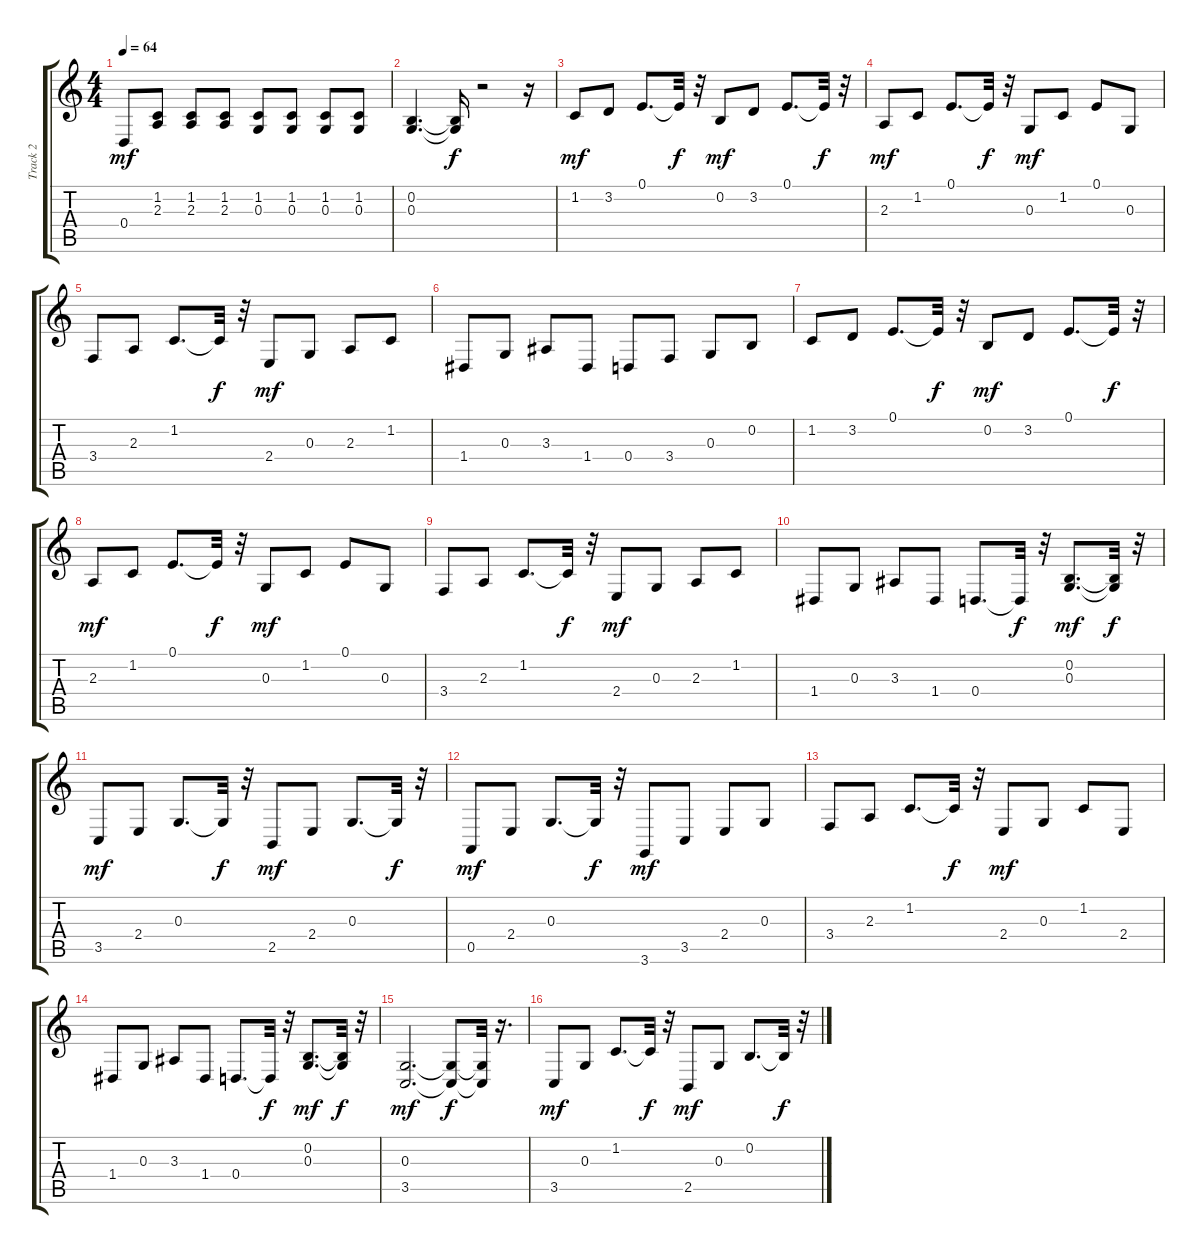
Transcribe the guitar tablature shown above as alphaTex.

\track ("Track 2" "Track 2") {instrument acousticgrandpiano}
\staff {score tabs}
\tuning (E4 B3 G3 D3 A2 E2) {hide}
\ts (4 4)
\tempo 64
\clef g2
\ks c
0.4.8{dy mf} (1.2 2.3).8 (1.2 2.3).8 (1.2 2.3).8 (1.2 0.3).8 (1.2 0.3).8 (1.2 0.3).8 (1.2 0.3).8 |
(0.2 0.3).4{d} (0.2{t} 0.3{t}).16{dy f} r.2 r.16 |
1.2.8{dy mf} 3.2.8 0.1.8{d} 0.1{t}.32{dy f} r.32 0.2.8{dy mf} 3.2.8 0.1.8{d} 0.1{t}.32{dy f} r.32 |
2.3.8{dy mf} 1.2.8 0.1.8{d} 0.1{t}.32{dy f} r.32 0.3.8{dy mf} 1.2.8 0.1.8 0.3.8 |
3.4.8 2.3.8 1.2.8{d} 1.2{t}.32{dy f} r.32 2.4.8{dy mf} 0.3.8 2.3.8 1.2.8 |
1.4.8 0.3.8 3.3.8 1.4.8 0.4.8 3.4.8 0.3.8 0.2.8 |
1.2.8 3.2.8 0.1.8{d} 0.1{t}.32{dy f} r.32 0.2.8{dy mf} 3.2.8 0.1.8{d} 0.1{t}.32{dy f} r.32 |
2.3.8{dy mf} 1.2.8 0.1.8{d} 0.1{t}.32{dy f} r.32 0.3.8{dy mf} 1.2.8 0.1.8 0.3.8 |
3.4.8 2.3.8 1.2.8{d} 1.2{t}.32{dy f} r.32 2.4.8{dy mf} 0.3.8 2.3.8 1.2.8 |
1.4.8 0.3.8 3.3.8 1.4.8 0.4.8{d} 0.4{t}.32{dy f} r.32 (0.2 0.3).8{d dy mf} (0.2{t} 0.3{t}).32{dy f} r.32 |
3.5.8{dy mf} 2.4.8 0.3.8{d} 0.3{t}.32{dy f} r.32 2.5.8{dy mf} 2.4.8 0.3.8{d} 0.3{t}.32{dy f} r.32 |
0.5.8{dy mf} 2.4.8 0.3.8{d} 0.3{t}.32{dy f} r.32 3.6.8{dy mf} 3.5.8 2.4.8 0.3.8 |
3.4.8 2.3.8 1.2.8{d} 1.2{t}.32{dy f} r.32 2.4.8{dy mf} 0.3.8 1.2.8 2.4.8 |
1.4.8 0.3.8 3.3.8 1.4.8 0.4.8{d} 0.4{t}.32{dy f} r.32 (0.2 0.3).8{d dy mf} (0.2{t} 0.3{t}).32{dy f} r.32 |
(0.3 3.5).2{d dy mf} (0.3{t} 3.5{t}).8{dy f} (0.3{t} 3.5{t}).32 r.16{d} |
3.5.8{dy mf} 0.3.8 1.2.8{d} 1.2{t}.32{dy f} r.32 2.5.8{dy mf} 0.3.8 0.2.8{d} 0.2{t}.32{dy f} r.32
